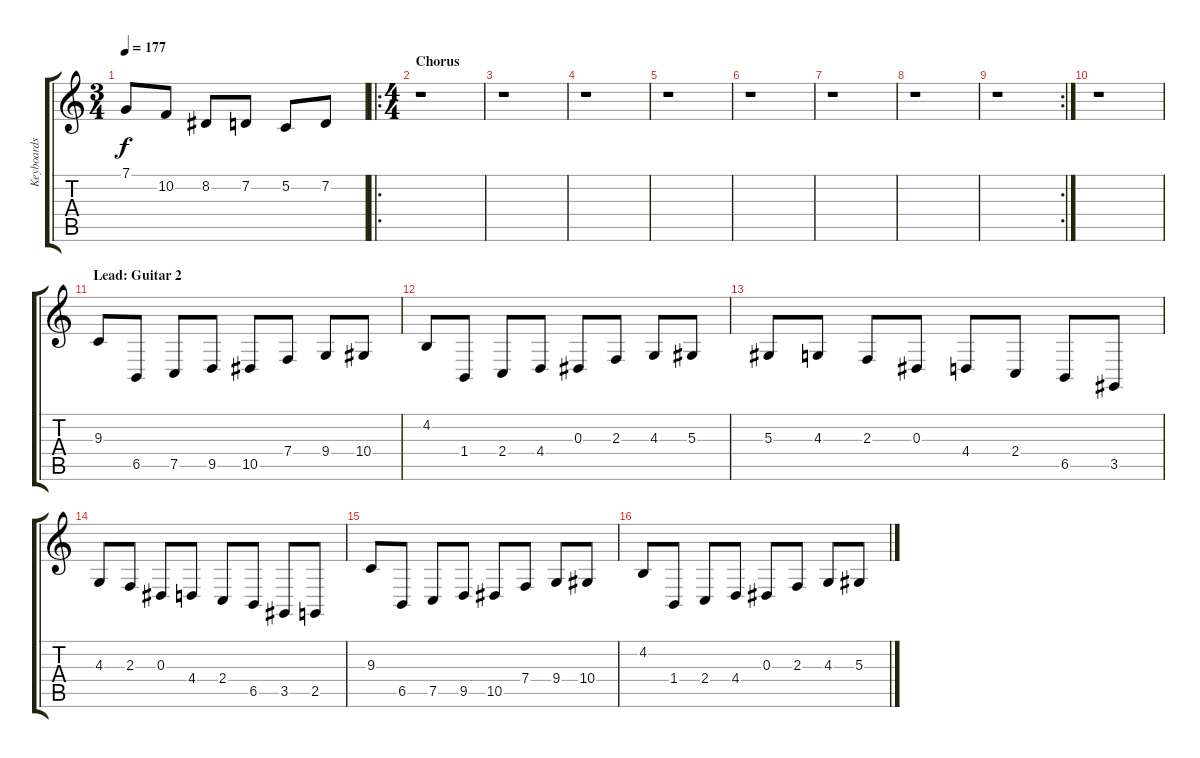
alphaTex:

\track ("Keyboards" "Keyboards") {instrument harpsichord}
\staff {score tabs}
\tuning (C4 G3 Eb3 Bb2 F2 C2) {hide}
\ts (3 4)
\tempo 177
\clef g2
\ks c
7.1.8{dy f} 10.2.8 8.2.8 7.2.8 5.2.8 7.2.8 |
\ro
\ts (4 4)
\section ("" "Chorus")
r.1 |
r.1 |
r.1 |
r.1 |
r.1 |
r.1 |
r.1 |
\rc 2
r.1 |
r.1 |
\section ("" "Lead: Guitar 2")
9.3.8{instrument harpsichord} 6.5.8 7.5.8 9.5.8 10.5.8 7.4.8 9.4.8 10.4.8 |
4.2.8 1.4.8 2.4.8 4.4.8 0.3.8 2.3.8 4.3.8 5.3.8 |
5.3.8 4.3.8 2.3.8 0.3.8 4.4.8 2.4.8 6.5.8 3.5.8 |
4.3.8 2.3.8 0.3.8 4.4.8 2.4.8 6.5.8 3.5.8 2.5.8 |
9.3.8{instrument harpsichord} 6.5.8 7.5.8 9.5.8 10.5.8 7.4.8 9.4.8 10.4.8 |
4.2.8 1.4.8 2.4.8 4.4.8 0.3.8 2.3.8 4.3.8 5.3.8
